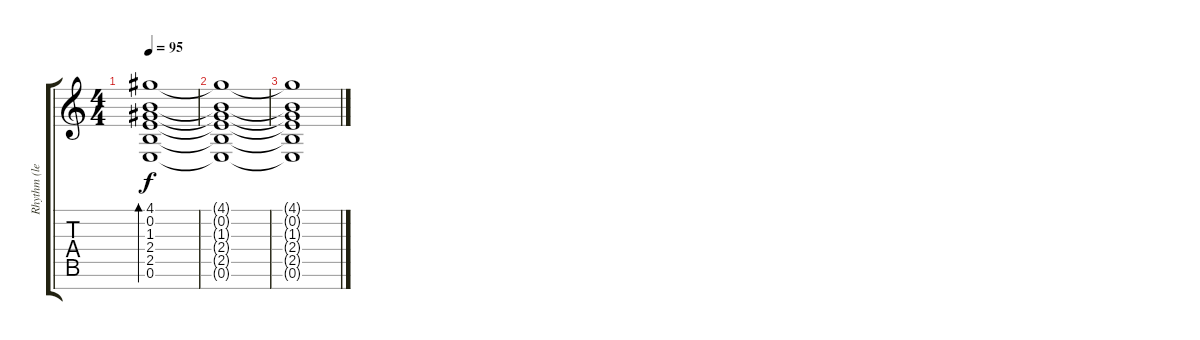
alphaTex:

\track ("Rhythm (left)" "Rhythm (le") {instrument acousticguitarsteel}
\staff {score tabs}
\tuning (E4 B3 G3 D3 A2 E2 B1) {hide}
\ts (4 4)
\tempo 95
\clef g2
\ks c
(4.1 0.2 1.3 2.4 2.5 0.6).1{bd 240 dy f} |
(4.1{t} 0.2{t} 1.3{t} 2.4{t} 2.5{t} 0.6{t}).1 |
(4.1{t} 0.2{t} 1.3{t} 2.4{t} 2.5{t} 0.6{t}).1
